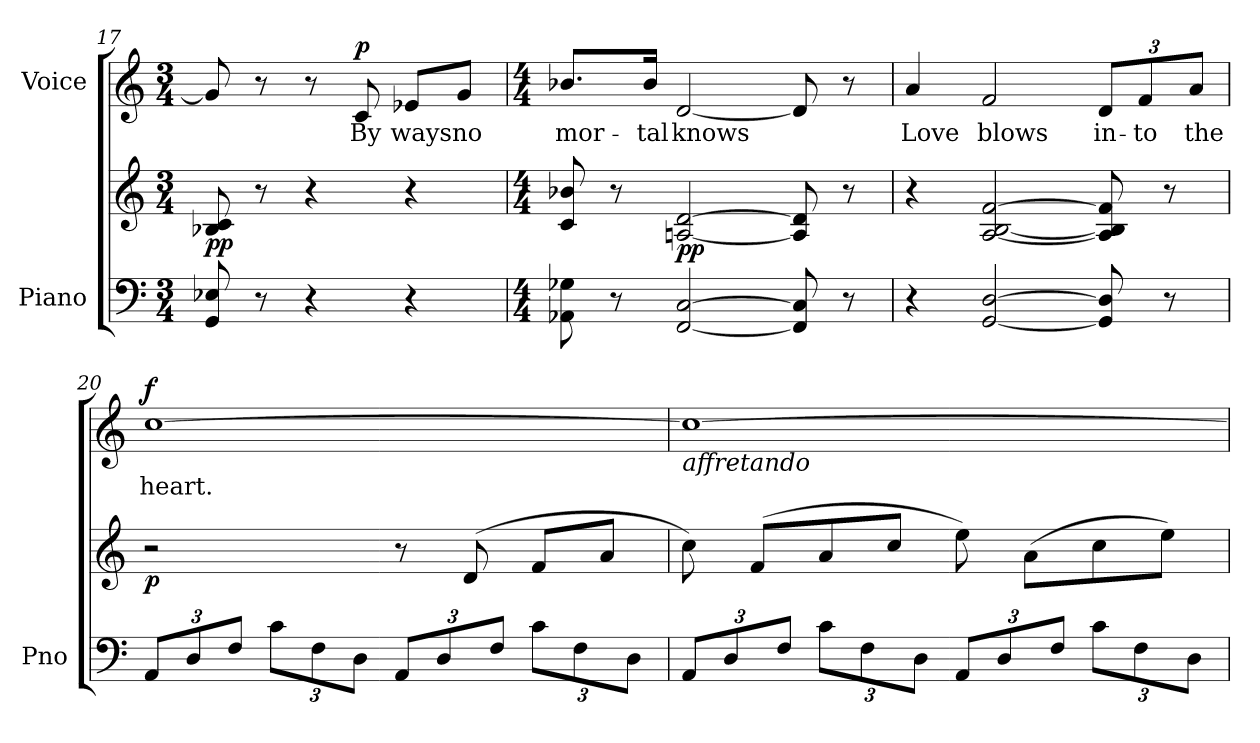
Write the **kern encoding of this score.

**kern	**kern	**dynam	**kern	**text	**dynam
*part2	*part2	*part2	*part1	*part1	*part1
*staff3	*staff2	*staff2/3	*staff1	*staff1	*staff1
*I"Piano	*	*	*I"Voice	*	*
*I'Pno	*	*	*	*	*
*clefF4	*clefG2	*	*clefG2	*	*
*k[]	*k[]	*	*k[]	*	*
*M3/4	*M3/4	*	*M3/4	*	*
=17	=17	=17	=17	=17	=17
!	!	!LO:DY:b	!	!	!
8GG/ 8E-X/	8B-X/ 8c/	pp	8g/]	.	.
8r	8r	.	8r	.	.
4r	4r	.	8r	.	.
!	!	!	!	!LO:LY:b	!LO:DY:a
.	.	.	8c/	By	p
!	!	!	!	!LO:LY:b	!
4r	4r	.	8e-X/L	ways	.
!	!	!	!	!LO:LY:b	!
.	.	.	8g/J	no	.
=18	=18	=18	=18	=18	=18
*M4/4	*M4/4	*	*M4/4	*	*
!	!	!	!	!LO:LY:b	!
8AA-X\ 8G-X\	8c/ 8b-X/	.	8.b-X/L	mor-	.
8r	8r	.	.	.	.
!	!	!	!	!LO:LY:b	!
.	.	.	16b-/Jk	-tal	.
!	!	!LO:DY:b	!	!LO:LY:b	!
[2FF/ [2C/	[2An/ [2d/	pp	[2d/	knows	.
8FF/] 8C/]	8A/] 8d/]	.	8d/]	.	.
8r	8r	.	8r	.	.
!!LO:LB:g=z
=19	=19	=19	=19	=19	=19
!	!	!	!	!LO:LY:b	!
4r	4r	.	4a/	Love	.
!	!	!	!	!LO:LY:b	!
[2GG/ [2D/	[2A/ [2B/ [2f/	.	2f/	blows	.
!	!	!	!	!LO:LY:b	!
8GG/] 8D/]	8A/] 8B/] 8f/]	.	12d/L	in-	.
!	!	!	!	!LO:LY:b	!
.	.	.	12f/	-to	.
8r	8r	.	.	.	.
!	!	!	!	!LO:LY:b	!
.	.	.	12a/J	the	.
=20	=20	=20	=20	=20	=20
*Xbrackettup	*	*	*	*	*
!	!	!LO:DY:b	!	!LO:LY:b	!LO:DY:a
12AA/L	2r	p	[1cc	heart.	f
12D/	.	.	.	.	.
12F/J	.	.	.	.	.
12c\L	.	.	.	.	.
12F\	.	.	.	.	.
12D\J	.	.	.	.	.
12AA/L	8r	.	.	.	.
12D/	.	.	.	.	.
.	(>8d/	.	.	.	.
12F/J	.	.	.	.	.
12c\L	8f/L	.	.	.	.
12F\	.	.	.	.	.
.	8a/J	.	.	.	.
12D\J	.	.	.	.	.
=21	=21	=21	=21	=21	=21
!	!	!	!LO:TX:b:i:t=affretando	!	!
12AA/L	8cc\)	.	1cc_	.	.
12D/	.	.	.	.	.
.	(<8f/L	.	.	.	.
12F/J	.	.	.	.	.
12c\L	8a/	.	.	.	.
12F\	.	.	.	.	.
.	8cc/J	.	.	.	.
12D\J	.	.	.	.	.
12AA/L	8ee\)	.	.	.	.
12D/	.	.	.	.	.
.	(8a\L	.	.	.	.
12F/J	.	.	.	.	.
12c\L	8cc\	.	.	.	.
12F\	.	.	.	.	.
.	8ee\J)	.	.	.	.
12D\J	.	.	.	.	.
=	=	=	=	=	=
*-	*-	*-	*-	*-	*-
